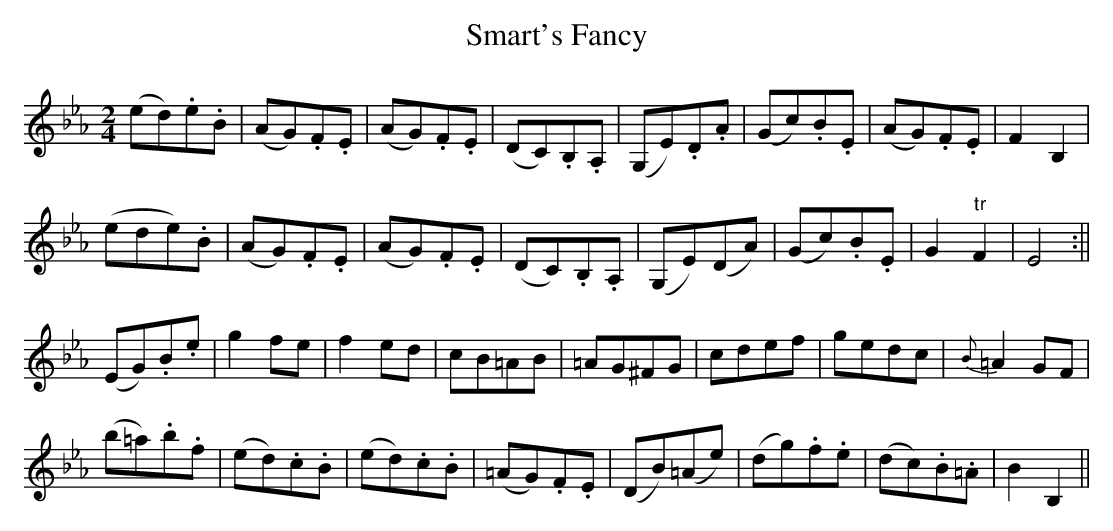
X:1
T:Smart's Fancy
M:2/4
L:1/8
K:Eb
(ed).e.B|(AG).F.E|(AG).F.E|(DC).B,.A,|(G,E).D.A|(Gc).B.E|(AG).F.E|F2 B,2|
(ede).B|(AG).F.E|(AG).F.E|(DC).B,.A,|(G,E)(DA)|(Gc).B.E|G2 "tr"F2|E4:||
(EG).B.e|g2 fe|f2 ed|cB=AB|=AG^FG|cdef|gedc|{B}=A2 GF|
(b=a).b.f|(ed).c.B|(ed).c.B|(=AG).F.E|(DB)(=Ae)|(dg).f.e|(dc).B.=A|B2 B,2||
